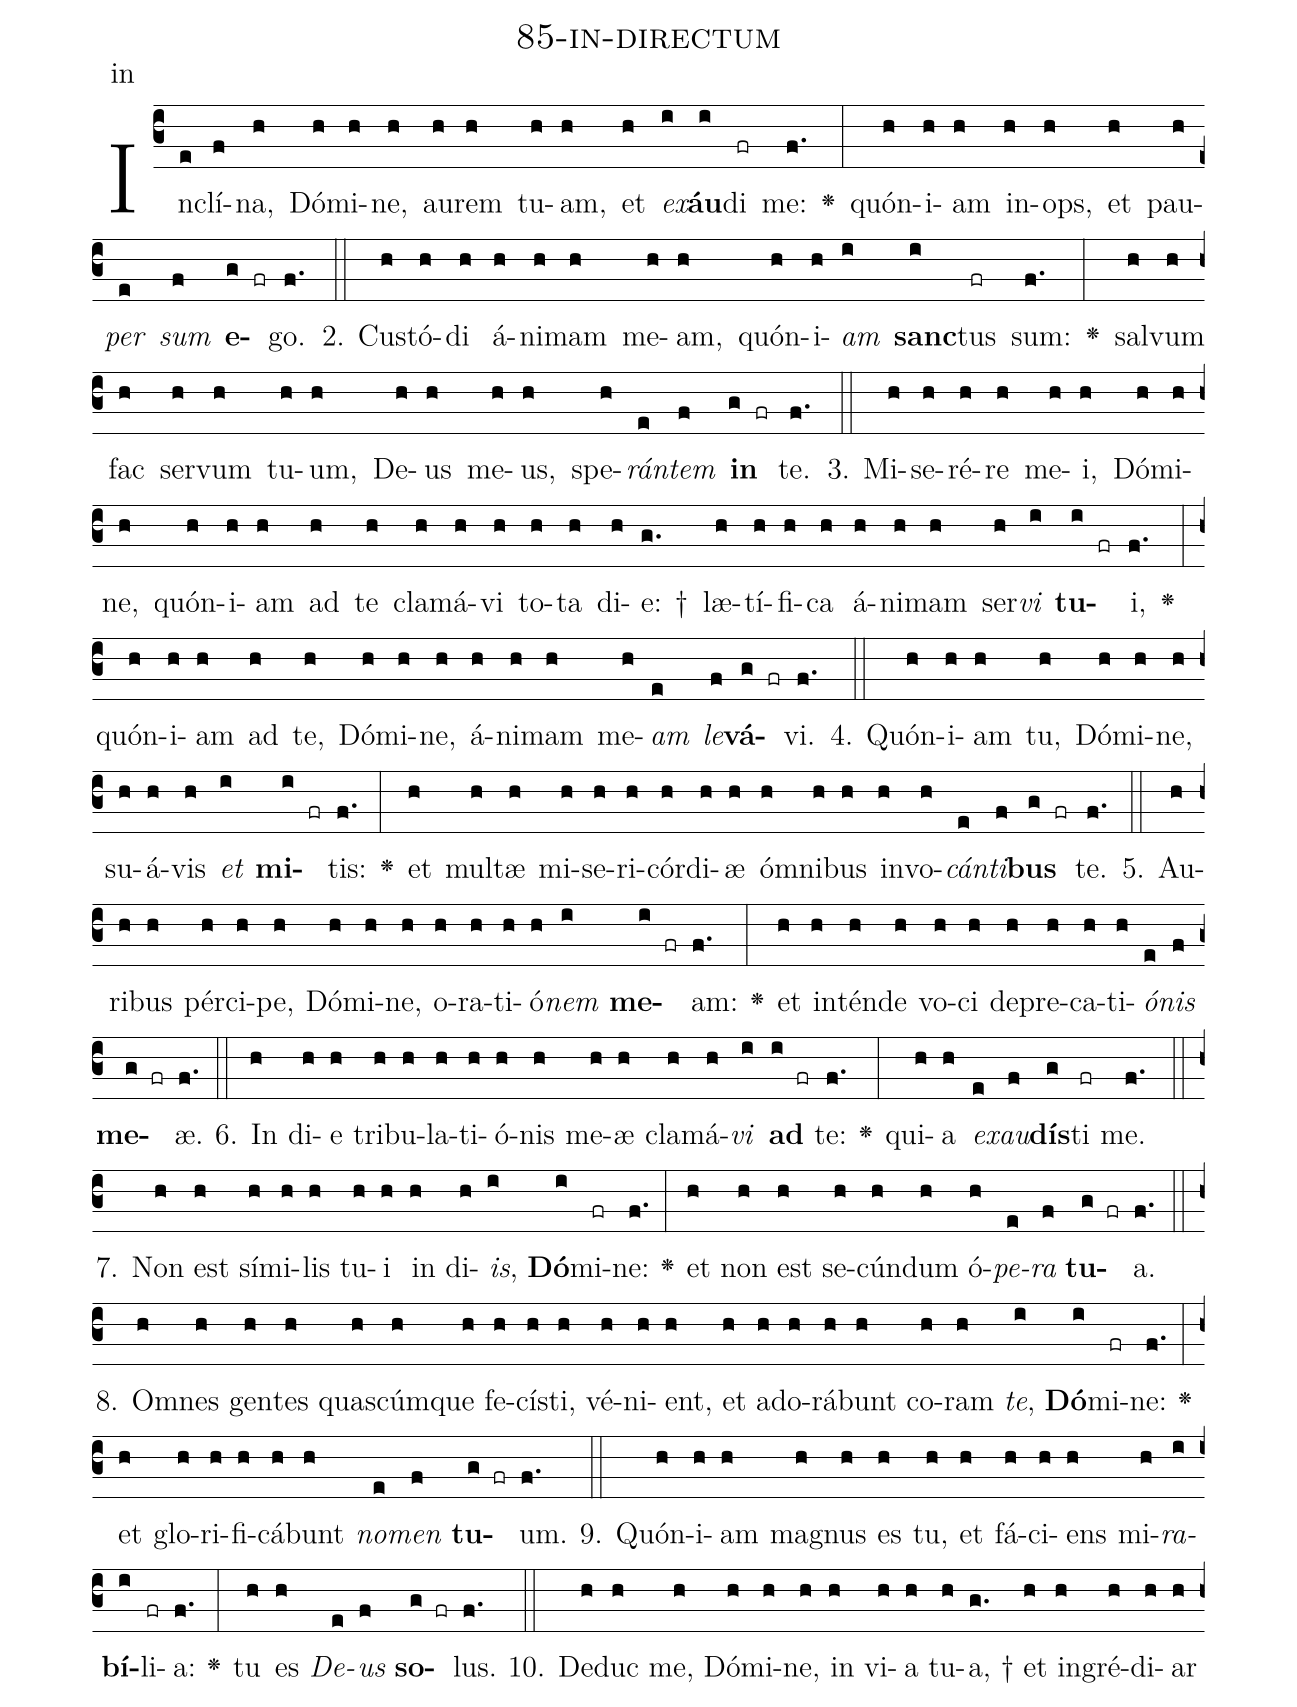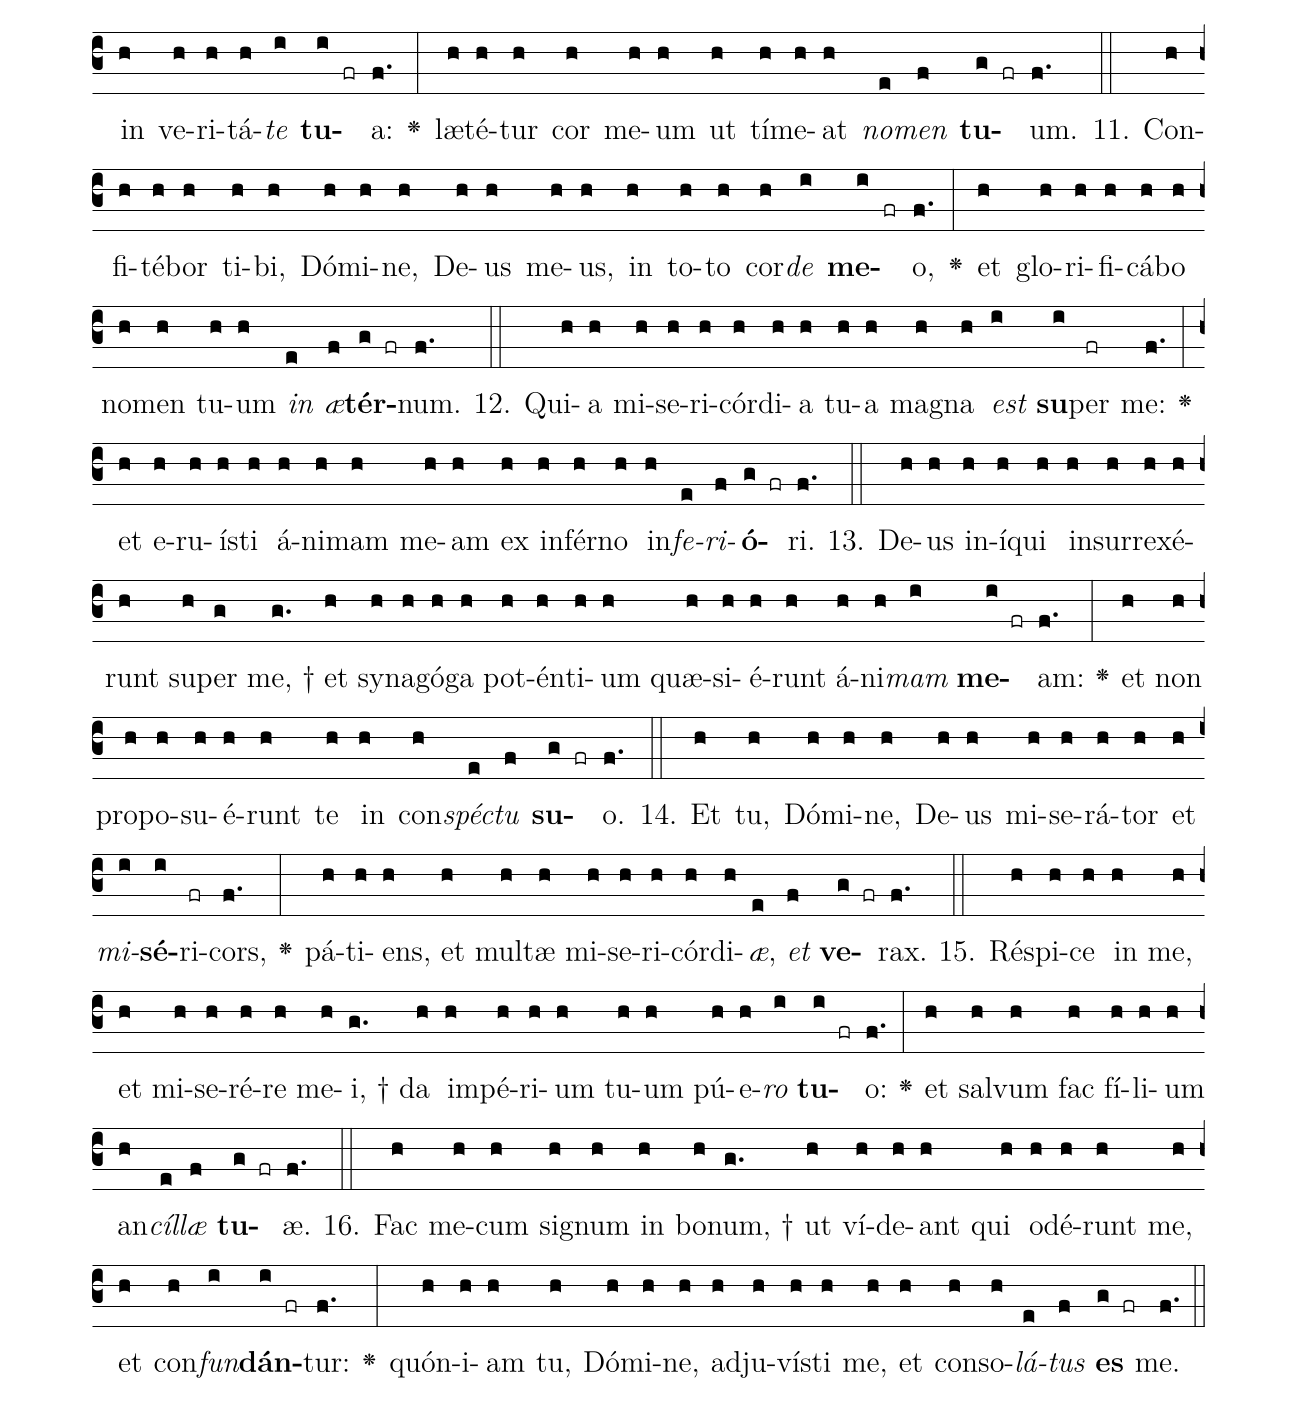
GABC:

name: 85-in-directum;
annotation: in;
%%
(c3)In(e)clí(f)na,(h) Dó(h)mi(h)ne,(h) au(h)rem(h) tu(h)am,(h) et(h) <i>ex</i>(i)<b>áu</b>(i)di(fr) me:(f.) <v>\greheightstar</v>(:) quón(h)i(h)am(h) in(h)ops,(h) et(h) pau(h)<i>per</i>(e) <i>sum</i>(f) <b>e</b>(g fr)go.(f.) (::)
2. Cus(h)tó(h)di(h) á(h)ni(h)mam(h) me(h)am,(h) quón(h)i(h)<i>am</i>(i) <b>sanc</b>(i)tus(fr) sum:(f.) <v>\greheightstar</v>(:) sal(h)vum(h) fac(h) ser(h)vum(h) tu(h)um,(h) De(h)us(h) me(h)us,(h) spe(h)<i>rán</i>(e)<i>tem</i>(f) <b>in</b>(g fr) te.(f.) (::)
3. Mi(h)se(h)ré(h)re(h) me(h)i,(h) Dó(h)mi(h)ne,(h) quón(h)i(h)am(h) ad(h) te(h) cla(h)má(h)vi(h) to(h)ta(h) di(h)e: †(g.) læ(h)tí(h)fi(h)ca(h) á(h)ni(h)mam(h) ser(h)<i>vi</i>(i) <b>tu</b>(i fr)i,(f.) <v>\greheightstar</v>(:) quón(h)i(h)am(h) ad(h) te,(h) Dó(h)mi(h)ne,(h) á(h)ni(h)mam(h) me(h)<i>am</i>(e) <i>le</i>(f)<b>vá</b>(g fr)vi.(f.) (::)
4. Quón(h)i(h)am(h) tu,(h) Dó(h)mi(h)ne,(h) su(h)á(h)vis(h) <i>et</i>(i) <b>mi</b>(i fr)tis:(f.) <v>\greheightstar</v>(:) et(h) mul(h)tæ(h) mi(h)se(h)ri(h)cór(h)di(h)æ(h) óm(h)ni(h)bus(h) in(h)vo(h)<i>cán</i>(e)<i>ti</i>(f)<b>bus</b>(g fr) te.(f.) (::)
5. Au(h)ri(h)bus(h) pér(h)ci(h)pe,(h) Dó(h)mi(h)ne,(h) o(h)ra(h)ti(h)ó(h)<i>nem</i>(i) <b>me</b>(i fr)am:(f.) <v>\greheightstar</v>(:) et(h) in(h)tén(h)de(h) vo(h)ci(h) de(h)pre(h)ca(h)ti(h)<i>ó</i>(e)<i>nis</i>(f) <b>me</b>(g fr)æ.(f.) (::)
6. In(h) di(h)e(h) tri(h)bu(h)la(h)ti(h)ó(h)nis(h) me(h)æ(h) cla(h)má(h)<i>vi</i>(i) <b>ad</b>(i fr) te:(f.) <v>\greheightstar</v>(:) qui(h)a(h) <i>ex</i>(e)<i>au</i>(f)<b>dís</b>(g)ti(fr) me.(f.) (::)
7. Non(h) est(h) sí(h)mi(h)lis(h) tu(h)i(h) in(h) di(h)<i>is</i>,(i) <b>Dó</b>(i)mi(fr)ne:(f.) <v>\greheightstar</v>(:) et(h) non(h) est(h) se(h)cún(h)dum(h) ó(h)<i>pe</i>(e)<i>ra</i>(f) <b>tu</b>(g fr)a.(f.) (::)
8. Om(h)nes(h) gen(h)tes(h) quas(h)cúm(h)que(h) fe(h)cís(h)ti,(h) vé(h)ni(h)ent,(h) et(h) ad(h)o(h)rá(h)bunt(h) co(h)ram(h) <i>te</i>,(i) <b>Dó</b>(i)mi(fr)ne:(f.) <v>\greheightstar</v>(:) et(h) glo(h)ri(h)fi(h)cá(h)bunt(h) <i>no</i>(e)<i>men</i>(f) <b>tu</b>(g fr)um.(f.) (::)
9. Quón(h)i(h)am(h) ma(h)gnus(h) es(h) tu,(h) et(h) fá(h)ci(h)ens(h) mi(h)<i>ra</i>(i)<b>bí</b>(i)li(fr)a:(f.) <v>\greheightstar</v>(:) tu(h) es(h) <i>De</i>(e)<i>us</i>(f) <b>so</b>(g fr)lus.(f.) (::)
10. De(h)duc(h) me,(h) Dó(h)mi(h)ne,(h) in(h) vi(h)a(h) tu(h)a, †(g.) et(h) in(h)gré(h)di(h)ar(h) in(h) ve(h)ri(h)tá(h)<i>te</i>(i) <b>tu</b>(i fr)a:(f.) <v>\greheightstar</v>(:) læ(h)té(h)tur(h) cor(h) me(h)um(h) ut(h) tí(h)me(h)at(h) <i>no</i>(e)<i>men</i>(f) <b>tu</b>(g fr)um.(f.) (::)
11. Con(h)fi(h)té(h)bor(h) ti(h)bi,(h) Dó(h)mi(h)ne,(h) De(h)us(h) me(h)us,(h) in(h) to(h)to(h) cor(h)<i>de</i>(i) <b>me</b>(i fr)o,(f.) <v>\greheightstar</v>(:) et(h) glo(h)ri(h)fi(h)cá(h)bo(h) no(h)men(h) tu(h)um(h) <i>in</i>(e) <i>æ</i>(f)<b>tér</b>(g fr)num.(f.) (::)
12. Qui(h)a(h) mi(h)se(h)ri(h)cór(h)di(h)a(h) tu(h)a(h) ma(h)gna(h) <i>est</i>(i) <b>su</b>(i)per(fr) me:(f.) <v>\greheightstar</v>(:) et(h) e(h)ru(h)ís(h)ti(h) á(h)ni(h)mam(h) me(h)am(h) ex(h) in(h)fér(h)no(h) in(h)<i>fe</i>(e)<i>ri</i>(f)<b>ó</b>(g fr)ri.(f.) (::)
13. De(h)us(h) in(h)í(h)qui(h) in(h)sur(h)re(h)xé(h)runt(h) su(h)per(g) me, †(g.) et(h) sy(h)na(h)gó(h)ga(h) pot(h)én(h)ti(h)um(h) quæ(h)si(h)é(h)runt(h) á(h)ni(h)<i>mam</i>(i) <b>me</b>(i fr)am:(f.) <v>\greheightstar</v>(:) et(h) non(h) pro(h)po(h)su(h)é(h)runt(h) te(h) in(h) con(h)<i>spéc</i>(e)<i>tu</i>(f) <b>su</b>(g fr)o.(f.) (::)
14. Et(h) tu,(h) Dó(h)mi(h)ne,(h) De(h)us(h) mi(h)se(h)rá(h)tor(h) et(h) <i>mi</i>(i)<b>sé</b>(i)ri(fr)cors,(f.) <v>\greheightstar</v>(:) pá(h)ti(h)ens,(h) et(h) mul(h)tæ(h) mi(h)se(h)ri(h)cór(h)di(h)<i>æ</i>,(e) <i>et</i>(f) <b>ve</b>(g fr)rax.(f.) (::)
15. Ré(h)spi(h)ce(h) in(h) me,(h) et(h) mi(h)se(h)ré(h)re(h) me(h)i, †(g.) da(h) im(h)pé(h)ri(h)um(h) tu(h)um(h) pú(h)e(h)<i>ro</i>(i) <b>tu</b>(i fr)o:(f.) <v>\greheightstar</v>(:) et(h) sal(h)vum(h) fac(h) fí(h)li(h)um(h) an(h)<i>cíl</i>(e)<i>læ</i>(f) <b>tu</b>(g fr)æ.(f.) (::)
16. Fac(h) me(h)cum(h) si(h)gnum(h) in(h) bo(h)num, †(g.) ut(h) ví(h)de(h)ant(h) qui(h) o(h)dé(h)runt(h) me,(h) et(h) con(h)<i>fun</i>(i)<b>dán</b>(i fr)tur:(f.) <v>\greheightstar</v>(:) quón(h)i(h)am(h) tu,(h) Dó(h)mi(h)ne,(h) ad(h)ju(h)vís(h)ti(h) me,(h) et(h) con(h)so(h)<i>lá</i>(e)<i>tus</i>(f) <b>es</b>(g fr) me.(f.) (::)
